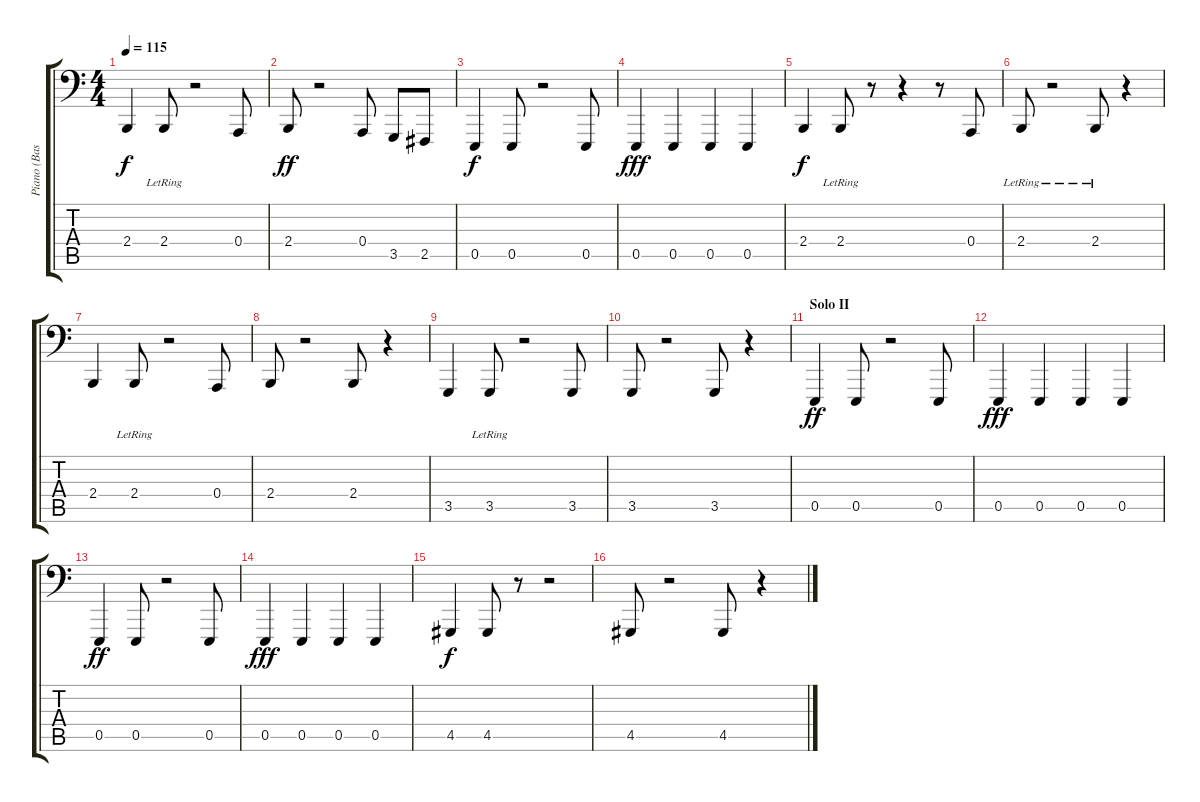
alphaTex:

\track ("Piano (Bass)" "Piano (Bas") {instrument brightacousticpiano}
\staff {score tabs}
\tuning (C3 G2 D2 A1 E1 B0) {hide}
\ts (4 4)
\tempo 115
\clef f4
\ks c
2.4.4{dy f} 2.4{lr}.8 r.2 0.4.8 |
2.4.8{dy ff} r.2 0.4.8 3.5.8 2.5.8 |
0.5.4{dy f} 0.5.8 r.2 0.5.8 |
0.5.4{dy fff} 0.5.4 0.5.4 0.5.4 |
2.4.4{dy f} 2.4{lr}.8 r.8 r.4 r.8 0.4.8 |
2.4{lr}.8 r.2 2.4{lr}.8 r.4 |
2.4.4 2.4{lr}.8 r.2 0.4.8 |
2.4.8 r.2 2.4.8 r.4 |
3.5.4 3.5{lr}.8 r.2 3.5.8 |
3.5.8 r.2 3.5.8 r.4 |
\section ("" "Solo II")
0.5.4{dy ff} 0.5.8 r.2 0.5.8 |
0.5.4{dy fff} 0.5.4 0.5.4 0.5.4 |
0.5.4{dy ff} 0.5.8 r.2 0.5.8 |
0.5.4{dy fff} 0.5.4 0.5.4 0.5.4 |
4.5.4{dy f volume 16} 4.5.8 r.8 r.2 |
4.5.8 r.2 4.5.8 r.4
